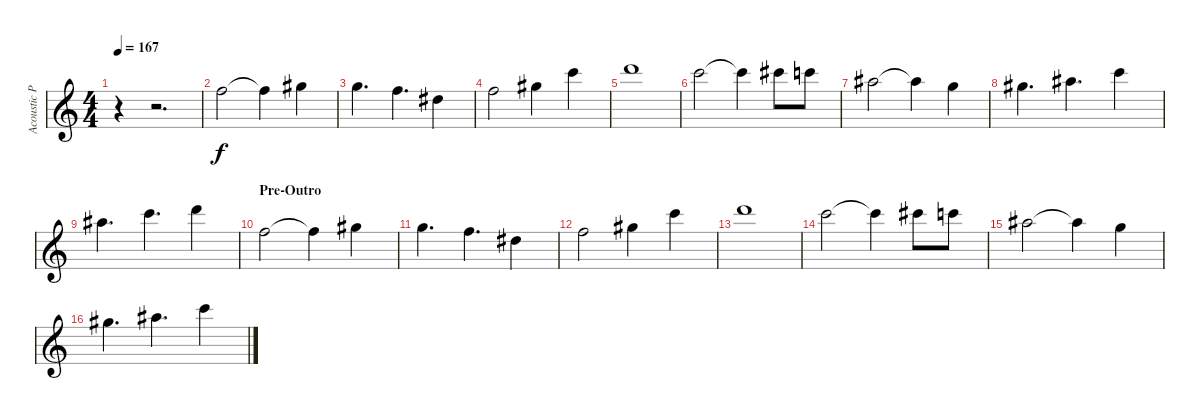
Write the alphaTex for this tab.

\track ("Acoustic Piano (Staff 1)" "Acoustic P") {instrument acousticgrandpiano}
\staff {score}
\tuning (E4 B3 G3 D3 A2 E2 B1) {hide}
\ts (4 4)
\tempo 167
\clef g2
\ks c
r.4{dy f} r.2{d} |
13.1.2 13.1{t}.4 16.1.4 |
15.1.4{d} 13.1.4{d} 11.1.4 |
13.1.2 16.1.4 20.1.4 |
22.1.1 |
20.1.2 20.1{t}.4 21.1.8 20.1.8 |
18.1.2 18.1{t}.4 15.1.4 |
16.1.4{d} 18.1.4{d} 20.1.4 |
18.1.4{d} 20.1.4{d} 22.1.4 |
\section ("" "Pre-Outro")
13.1.2 13.1{t}.4 16.1.4 |
15.1.4{d} 13.1.4{d} 11.1.4 |
13.1.2 16.1.4 20.1.4 |
22.1.1 |
20.1.2 20.1{t}.4 21.1.8 20.1.8 |
18.1.2 18.1{t}.4 15.1.4 |
16.1.4{d} 18.1.4{d} 20.1.4
